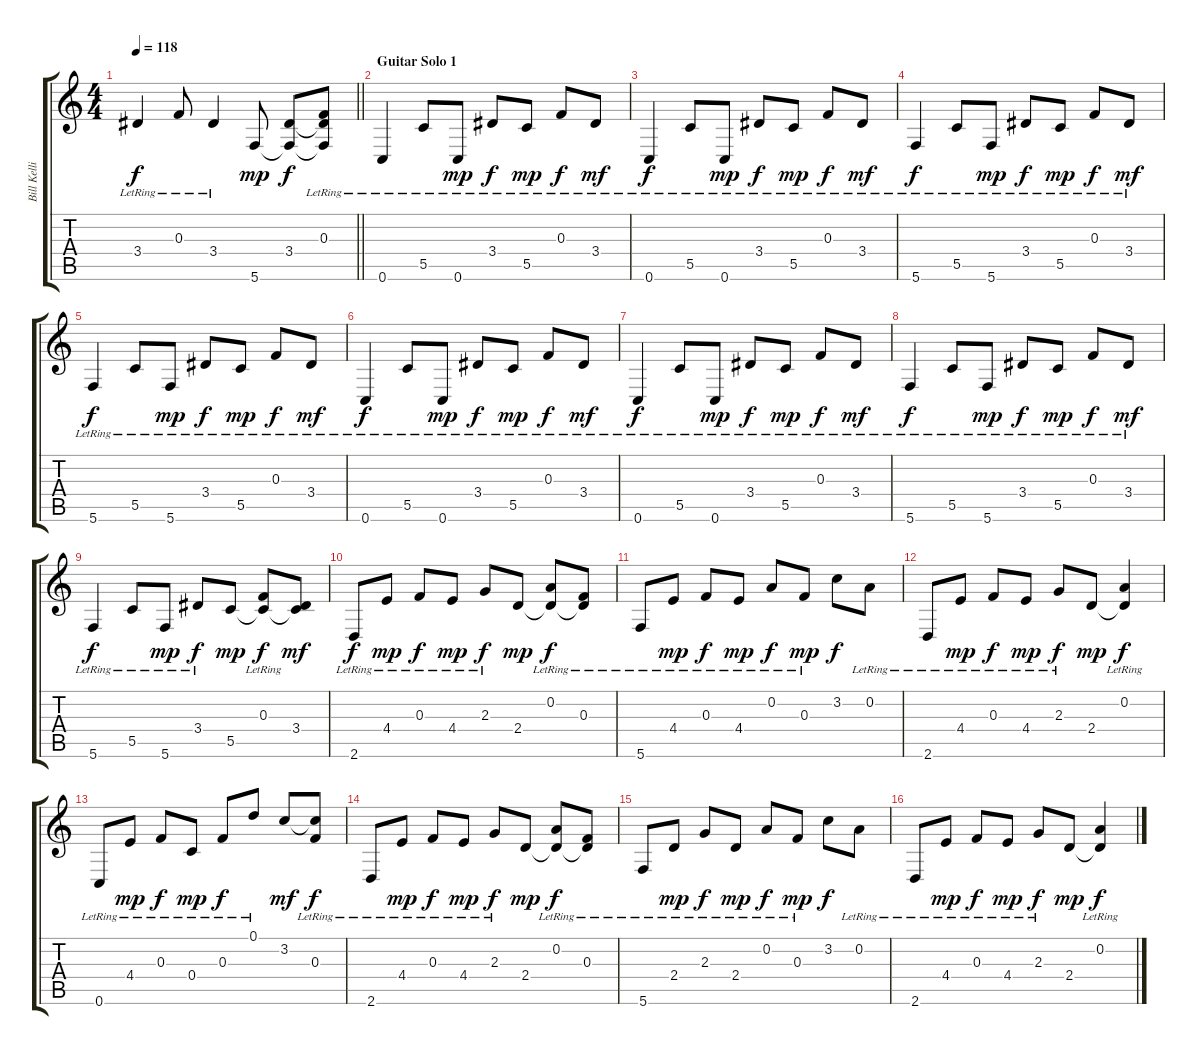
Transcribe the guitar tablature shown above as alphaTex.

\track ("Bill Kelliher - Guitar" "Bill Kelli") {instrument electricguitarclean}
\staff {score tabs}
\tuning (D4 A3 F3 C3 G2 C2) {hide}
\ts (4 4)
\tempo 118
\clef g2
\barLineRight lightlight
\ks c
3.4{lr}.4{dy f} 0.3{lr}.8 3.4{lr}.4 5.6.8{dy mp} (3.4 5.6{t}).8{dy f} (0.3{lr} 3.4{t} 5.6{t}).8 |
\section ("" "Guitar Solo 1")
0.6{lr}.4 5.5{lr}.8 0.6{lr}.8{dy mp} 3.4{lr}.8{dy f} 5.5{lr}.8{dy mp} 0.3{lr}.8{dy f} 3.4{lr}.8{dy mf} |
0.6{lr}.4{dy f} 5.5{lr}.8 0.6{lr}.8{dy mp} 3.4{lr}.8{dy f} 5.5{lr}.8{dy mp} 0.3{lr}.8{dy f} 3.4{lr}.8{dy mf} |
5.6{lr}.4{dy f} 5.5{lr}.8 5.6{lr}.8{dy mp} 3.4{lr}.8{dy f} 5.5{lr}.8{dy mp} 0.3{lr}.8{dy f} 3.4{lr}.8{dy mf} |
5.6{lr}.4{dy f} 5.5{lr}.8 5.6{lr}.8{dy mp} 3.4{lr}.8{dy f} 5.5{lr}.8{dy mp} 0.3{lr}.8{dy f} 3.4{lr}.8{dy mf} |
0.6{lr}.4{dy f} 5.5{lr}.8 0.6{lr}.8{dy mp} 3.4{lr}.8{dy f} 5.5{lr}.8{dy mp} 0.3{lr}.8{dy f} 3.4{lr}.8{dy mf} |
0.6{lr}.4{dy f} 5.5{lr}.8 0.6{lr}.8{dy mp} 3.4{lr}.8{dy f} 5.5{lr}.8{dy mp} 0.3{lr}.8{dy f} 3.4{lr}.8{dy mf} |
5.6{lr}.4{dy f} 5.5{lr}.8 5.6{lr}.8{dy mp} 3.4{lr}.8{dy f} 5.5{lr}.8{dy mp} 0.3{lr}.8{dy f} 3.4{lr}.8{dy mf} |
5.6{lr}.4{dy f} 5.5{lr}.8 5.6{lr}.8{dy mp} 3.4{lr}.8{dy f} 5.5.8{dy mp} (0.3{lr} 5.5{t}).8{dy f} (3.4 5.5{t}).8{dy mf} |
2.6{lr}.8{dy f} 4.4{lr}.8{dy mp} 0.3{lr}.8{dy f} 4.4{lr}.8{dy mp} 2.3{lr}.8{dy f} 2.4.8{dy mp} (0.2{lr} 2.4{t}).8{dy f} (0.3{lr} 2.4{t}).8 |
5.6{lr}.8 4.4{lr}.8{dy mp} 0.3{lr}.8{dy f} 4.4{lr}.8{dy mp} 0.2{lr}.8{dy f} 0.3{lr}.8{dy mp} 3.2.8{dy f} 0.2{lr}.8 |
2.6{lr}.8 4.4{lr}.8{dy mp} 0.3{lr}.8{dy f} 4.4{lr}.8{dy mp} 2.3{lr}.8{dy f} 2.4.8{dy mp} (0.2{lr} 2.4{t}).4{dy f} |
0.6{lr}.8 4.4{lr}.8{dy mp} 0.3{lr}.8{dy f} 0.4{lr}.8{dy mp} 0.3{lr}.8{dy f} 0.1{lr}.8 3.2.8{dy mf} (3.2{t} 0.3{lr}).8{dy f} |
2.6{lr}.8 4.4{lr}.8{dy mp} 0.3{lr}.8{dy f} 4.4{lr}.8{dy mp} 2.3{lr}.8{dy f} 2.4.8{dy mp} (0.2{lr} 2.4{t}).8{dy f} (0.3{lr} 2.4{t}).8 |
5.6{lr}.8 2.4{lr}.8{dy mp} 2.3{lr}.8{dy f} 2.4{lr}.8{dy mp} 0.2{lr}.8{dy f} 0.3{lr}.8{dy mp} 3.2.8{dy f} 0.2{lr}.8 |
2.6{lr}.8 4.4{lr}.8{dy mp} 0.3{lr}.8{dy f} 4.4{lr}.8{dy mp} 2.3{lr}.8{dy f} 2.4.8{dy mp} (0.2{lr} 2.4{t}).4{dy f}
